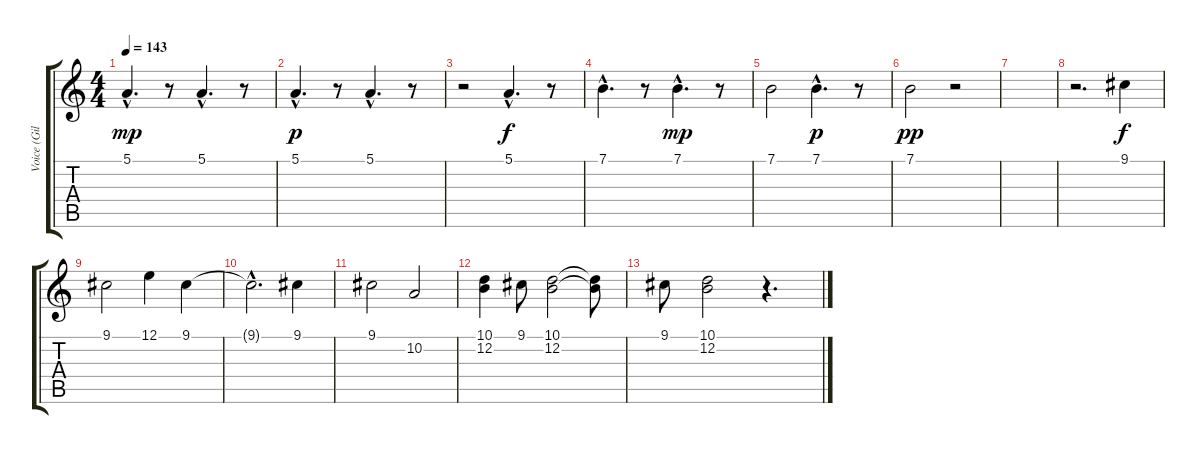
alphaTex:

\track ("Voice (Gilmour)" "Voice (Gil") {instrument synthvoice}
\staff {score tabs}
\tuning (E4 B3 G3 D3 A2 E2) {hide}
\ts (4 4)
\tempo 143
\clef g2
\ks c
5.1{hac}.4{d dy mp} r.8 5.1{hac}.4{d} r.8 |
5.1{hac}.4{d dy p} r.8 5.1{hac}.4{d} r.8 |
r.2 5.1{hac}.4{d dy f} r.8 |
7.1{hac}.4{d} r.8 7.1{hac}.4{d dy mp} r.8 |
7.1.2 7.1{hac}.4{d dy p} r.8 |
7.1.2{dy pp} r.2 |
|
r.2{d} 9.1.4{dy f} |
9.1.2 12.1.4 9.1.4 |
9.1{hac t}.2{d} 9.1.4 |
9.1.2 10.2.2 |
(10.1 12.2).4 9.1.8 (10.1 12.2).2 (10.1{t} 12.2{t}).8 |
9.1.8 (10.1 12.2).2 r.4{d}
